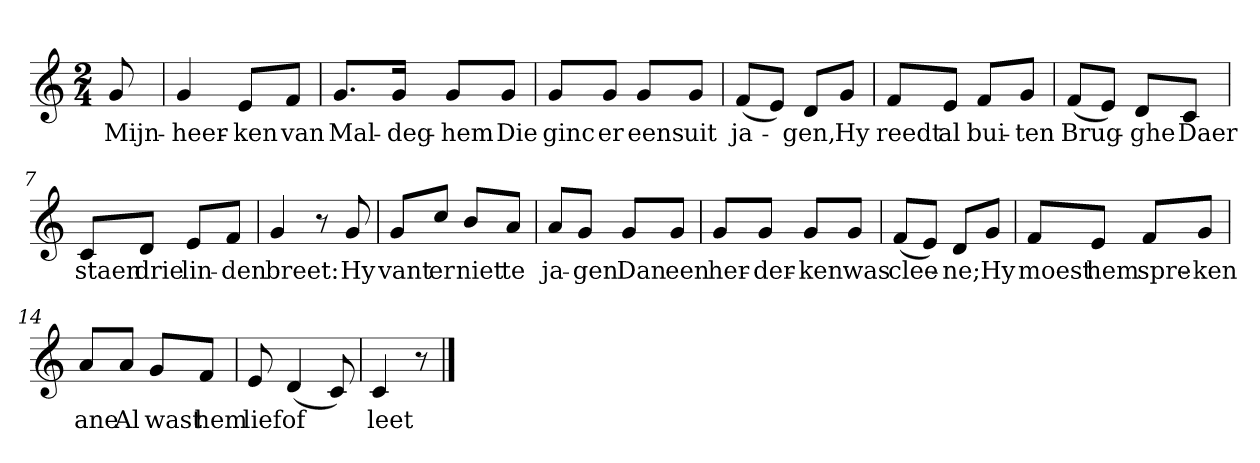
**kern	**text
*part1	*part1
*staff1	*staff1
*clefG2	*
*k[]	*
*C:	*
*M2/4	*
*MM120	*
=	=
8g	Mijn-
=1	=1
4g	-heer-
8e/L	-ken
8f/J	van
=2	=2
8.g/L	Mal-
16g/Jk	-deg-
8g/L	-hem
8g/J	Die
=3	=3
8g/L	ginc
8g/J	er
8g/L	eens
8g/J	uit
=4	=4
(8f/L	ja-
8e/J)	.
8d/L	-gen,
8g/J	Hy
=5	=5
8f/L	reedt
8e/J	al
8f/L	bui-
8g/J	-ten
=6	=6
(8f/L	Brug-
8e/J)	.
8d/L	-ghe
8c/J	Daer
=7	=7
8c/L	staen
8d/J	drie
8e/L	lin-
8f/J	-den
=8	=8
4g	breet:
8r	.
8g	Hy
=9	=9
8g/L	vant
8cc/J	er
8b/L	niet
8a/J	te
=10	=10
8a/L	ja-
8g/J	-gen
8g/L	Dan
8g/J	een
=11	=11
8g/L	her-
8g/J	-der-
8g/L	-ken
8g/J	was
=12	=12
(8f/L	clee-
8e/J)	.
8d/L	-ne;
8g/J	Hy
=13	=13
8f/L	moest
8e/J	hem
8f/L	spre-
8g/J	-ken
=14	=14
8a/L	ane
8a/J	Al
8g/L	wast
8f/J	hem
=15	=15
8e	lief
(4d	of
8c)	.
=16	=16
4c	leet
8r	.
==	==
*-	*-
